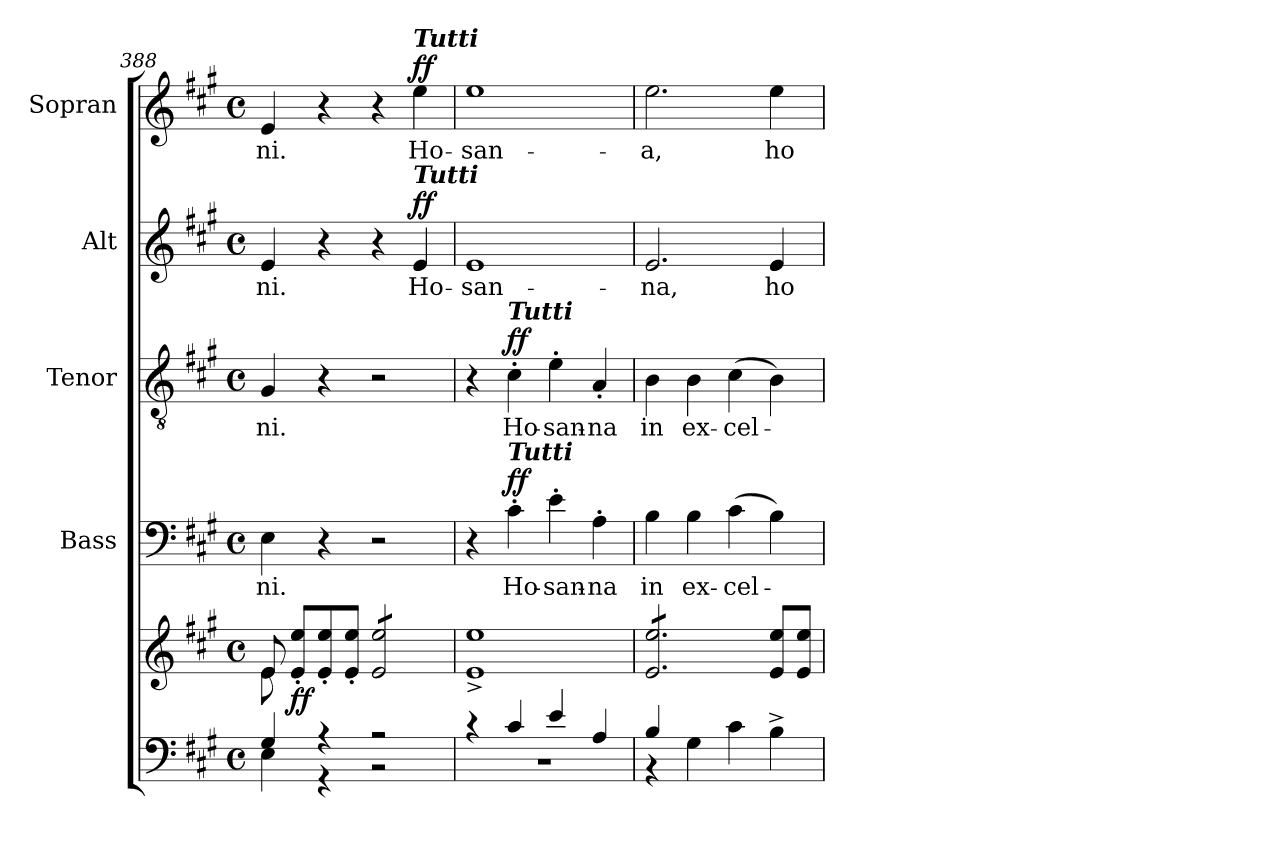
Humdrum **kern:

**kern	**kern	**dynam	**kern	**text	**dynam	**kern	**text	**dynam	**kern	**text	**dynam	**kern	**text	**dynam
*part5	*part5	*part5	*part4	*part4	*part4	*part3	*part3	*part3	*part2	*part2	*part2	*part1	*part1	*part1
*staff6	*staff5	*staff5/6	*staff4	*staff4	*staff4	*staff3	*staff3	*staff3	*staff2	*staff2	*staff2	*staff1	*staff1	*staff1
*	*	*	*I"Bass	*	*	*I"Tenor	*	*	*I"Alt	*	*	*I"Sopran	*	*
*	*	*	*I'B.	*	*	*I'T.	*	*	*I'A.	*	*	*I'S.	*	*
*clefF4	*clefG2	*	*clefF4	*	*	*clefGv2	*	*	*clefG2	*	*	*clefG2	*	*
*k[f#c#g#]	*k[f#c#g#]	*	*k[f#c#g#]	*	*	*k[f#c#g#]	*	*	*k[f#c#g#]	*	*	*k[f#c#g#]	*	*
*A:	*A:	*	*A:	*	*	*A:	*	*	*A:	*	*	*A:	*	*
*M4/4	*M4/4	*	*M4/4	*	*	*M4/4	*	*	*M4/4	*	*	*M4/4	*	*
*met(c)	*met(c)	*	*met(c)	*	*	*met(c)	*	*	*met(c)	*	*	*met(c)	*	*
=388	=388	=388	=388	=388	=388	=388	=388	=388	=388	=388	=388	=388	=388	=388
*^	*^	*	*	*	*	*	*	*	*	*	*	*	*	*
!	!	!	!	!	!	!LO:LY:b	!	!	!LO:LY:b	!	!	!LO:LY:b	!	!	!LO:LY:b	!
4G#/	4E\	8e/	8e\	.	4E\	-ni.	.	4G#/	-ni.	.	4e/	-ni.	.	4e/	-ni.	.
!	!	!	!	!LO:DY:b	!	!	!	!	!	!	!	!	!	!	!	!
.	.	8e/'< 8ee/'<L	8ryy	ff	.	.	.	.	.	.	.	.	.	.	.	.
4r	4r	8e/'< 8ee/'<	2.ryy	.	4r	.	.	4r	.	.	4r	.	.	4r	.	.
.	.	8e/'< 8ee/'<J	.	.	.	.	.	.	.	.	.	.	.	.	.	.
*	*	*tremolo	*	*	*	*	*	*	*	*	*	*	*	*	*	*
2r	2r	8e/ 8ee/L	.	.	2r	.	.	2r	.	.	4r	.	.	4r	.	.
.	.	8e/ 8ee/	.	.	.	.	.	.	.	.	.	.	.	.	.	.
!	!	!	!	!	!	!	!	!	!	!	!	!	!	!LO:TX:a:Bi:t=Tutti	!	!
!	!	!	!	!	!	!	!	!	!	!	!LO:TX:a:Bi:t=Tutti	!	!	!	!	!
!	!	!	!	!	!	!	!	!	!	!	!	!LO:LY:b	!LO:DY:a	!	!LO:LY:b	!LO:DY:a
.	.	8e/ 8ee/	.	.	.	.	.	.	.	.	4e/	Ho-	ff	4ee\	Ho-	ff
.	.	8e/ 8ee/J	.	.	.	.	.	.	.	.	.	.	.	.	.	.
*	*	*Xtremolo	*	*	*	*	*	*	*	*	*	*	*	*	*	*
*	*	*v	*v	*	*	*	*	*	*	*	*	*	*	*	*	*
!!LO:PB:g=z
=389	=389	=389	=389	=389	=389	=389	=389	=389	=389	=389	=389	=389	=389	=389	=389
!	!	!	!	!	!	!	!	!	!	!	!LO:LY:b	!	!	!LO:LY:b	!
4rc	1r	1e^< 1ee^<	.	4r	.	.	4r	.	.	1e	-san-	.	1ee	-san-	.
!	!	!	!	!	!	!	!LO:TX:a:Bi:t=Tutti	!	!	!	!	!	!	!	!
!	!	!	!	!LO:TX:a:Bi:t=Tutti	!	!	!	!	!	!	!	!	!	!	!
!	!	!	!	!	!LO:LY:b	!LO:DY:a	!	!LO:LY:b	!LO:DY:a	!	!	!	!	!	!
4c#/	.	.	.	4c#'>\	Ho-	ff	4c#'>\	Ho-	ff	.	.	.	.	.	.
!	!	!	!	!	!LO:LY:b	!	!	!LO:LY:b	!	!	!	!	!	!	!
4e/	.	.	.	4e'>\	-san-	.	4e'>\	-san-	.	.	.	.	.	.	.
!	!	!	!	!	!LO:LY:b	!	!	!LO:LY:b	!	!	!	!	!	!	!
4A/	.	.	.	4A'>\	-na	.	4A'</	-na	.	.	.	.	.	.	.
=390	=390	=390	=390	=390	=390	=390	=390	=390	=390	=390	=390	=390	=390	=390	=390
!	!	!	!	!	!LO:LY:b	!	!	!LO:LY:b	!	!	!LO:LY:b	!	!	!LO:LY:b	!
*	*	*tremolo	*	*	*	*	*	*	*	*	*	*	*	*	*
4B/	4r	8e/ 8ee/L	.	4B\	in	.	4B\	in	.	2.e/	-na,	.	2.ee\	-a,	.
.	.	8e/ 8ee/	.	.	.	.	.	.	.	.	.	.	.	.	.
!	!	!	!	!	!LO:LY:b	!	!	!LO:LY:b	!	!	!	!	!	!	!
2.ryy	4G#\	8e/ 8ee/	.	4B\	ex-	.	4B\	ex-	.	.	.	.	.	.	.
.	.	8e/ 8ee/	.	.	.	.	.	.	.	.	.	.	.	.	.
!	!	!	!	!	!LO:LY:b	!	!	!LO:LY:b	!	!	!	!	!	!	!
.	4c#\	8e/ 8ee/	.	(>4c#\	-cel-	.	(>4c#\	-cel-	.	.	.	.	.	.	.
.	.	8e/ 8ee/J	.	.	.	.	.	.	.	.	.	.	.	.	.
*	*	*Xtremolo	*	*	*	*	*	*	*	*	*	*	*	*	*
!	!	!	!	!	!	!	!	!	!	!	!LO:LY:b	!	!	!LO:LY:b	!
.	4B^>\	8e/ 8ee/L	.	4B\)	.	.	4B\)	.	.	4e/	ho-	.	4ee\	ho-	.
.	.	8e/ 8ee/J	.	.	.	.	.	.	.	.	.	.	.	.	.
*v	*v	*	*	*	*	*	*	*	*	*	*	*	*	*	*
=	=	=	=	=	=	=	=	=	=	=	=	=	=	=
*-	*-	*-	*-	*-	*-	*-	*-	*-	*-	*-	*-	*-	*-	*-
